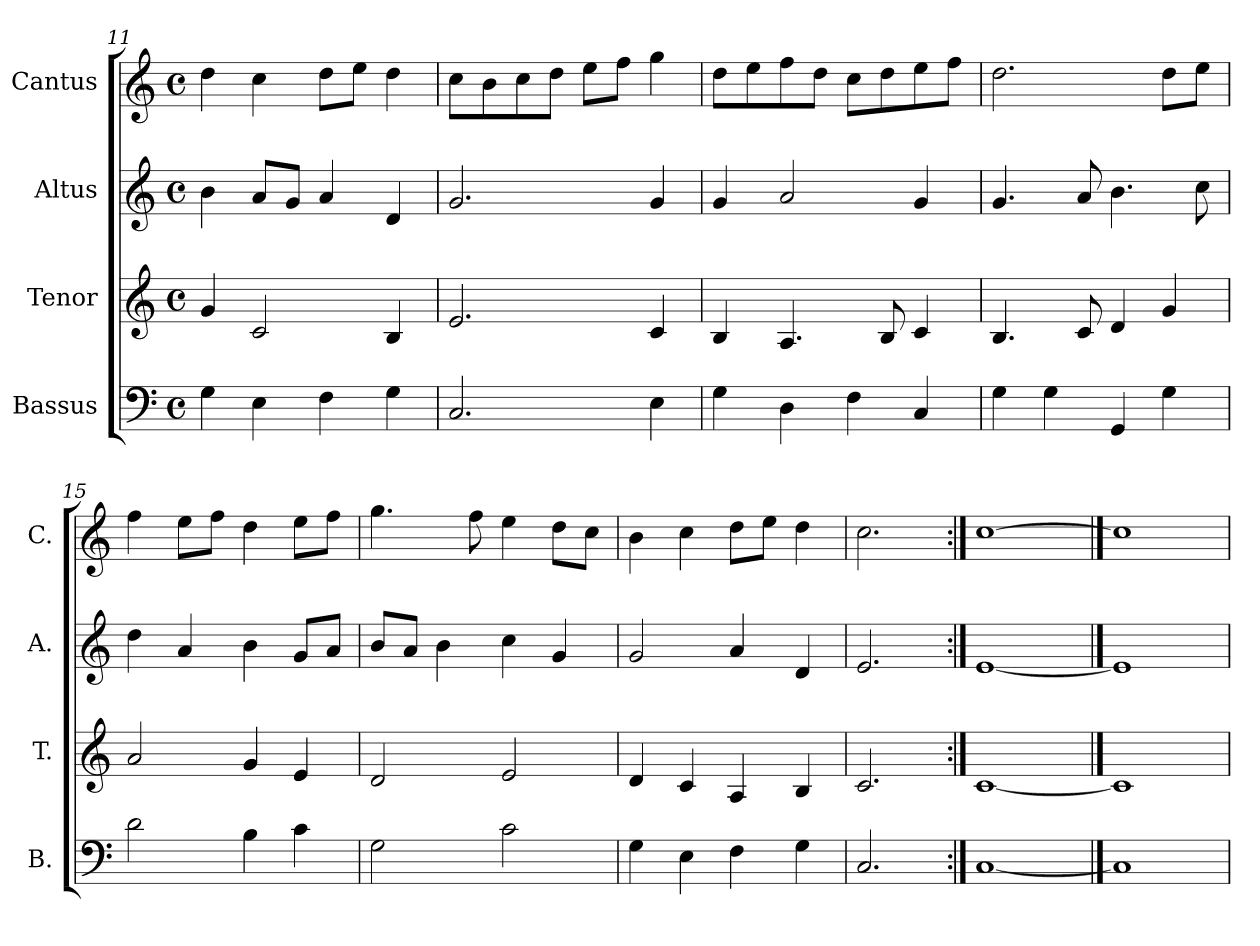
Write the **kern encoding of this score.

**kern	**kern	**kern	**kern
*part4	*part3	*part2	*part1
*staff4	*staff3	*staff2	*staff1
*I"Bassus	*I"Tenor	*I"Altus	*I"Cantus
*I'B.	*I'T.	*I'A.	*I'C.
*clefF4	*clefG2	*clefG2	*clefG2
*k[]	*k[]	*k[]	*k[]
*M4/4	*M4/4	*M4/4	*M4/4
*met(c)	*met(c)	*met(c)	*met(c)
=11	=11	=11	=11
4G\	4g/	4b\	4dd\
4E\	2c/	8a/L	4cc\
.	.	8g/J	.
4F\	.	4a/	8dd\L
.	.	.	8ee\J
4G\	4B/	4d/	4dd\
=12	=12	=12	=12
2.C/	2.e/	2.g/	8cc\L
.	.	.	8b\
.	.	.	8cc\
.	.	.	8dd\J
.	.	.	8ee\L
.	.	.	8ff\J
4E\	4c/	4g/	4gg\
=13	=13	=13	=13
4G\	4B/	4g/	8dd\L
.	.	.	8ee\
4D\	4.A/	2a/	8ff\
.	.	.	8dd\J
4F\	.	.	8cc\L
.	8B/	.	8dd\
4C/	4c/	4g/	8ee\
.	.	.	8ff\J
=14	=14	=14	=14
4G\	4.B/	4.g/	2.dd\
4G\	.	.	.
.	8c/	8a/	.
4GG/	4d/	4.b\	.
4G\	4g/	.	8dd\L
.	.	8cc\	8ee\J
=15	=15	=15	=15
2d\	2a/	4dd\	4ff\
.	.	4a/	8ee\L
.	.	.	8ff\J
4B\	4g/	4b\	4dd\
4c\	4e/	8g/L	8ee\L
.	.	8a/J	8ff\J
=16	=16	=16	=16
2G\	2d/	8b/L	4.gg\
.	.	8a/J	.
.	.	4b\	.
.	.	.	8ff\
2c\	2e/	4cc\	4ee\
.	.	4g/	8dd\L
.	.	.	8cc\J
=17	=17	=17	=17
4G\	4d/	2g/	4b\
4E\	4c/	.	4cc\
4F\	4A/	4a/	8dd\L
.	.	.	8ee\J
4G\	4B/	4d/	4dd\
=18	=18	=18	=18
2.C/	2.c/	2.e/	2.cc\
=19:|!	=19:|!	=19:|!	=19:|!
[1C	[1c	[1e	[1cc
==20	==20	==20	==20
1C]	1c]	1e]	1cc]
=	=	=	=
*-	*-	*-	*-
